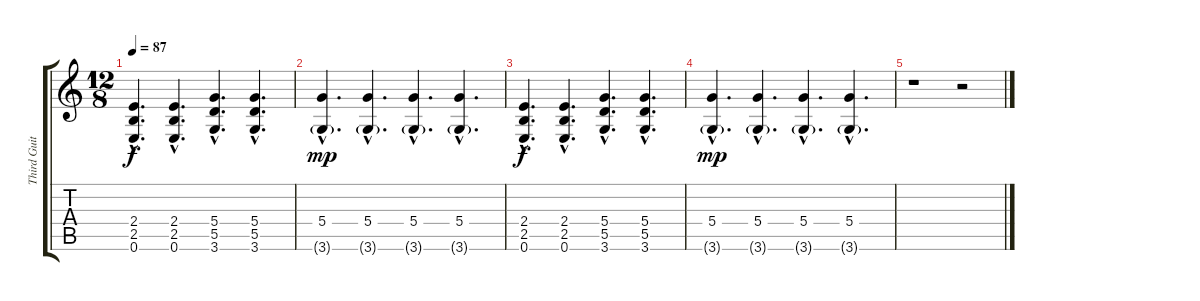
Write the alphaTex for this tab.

\track ("Third Guitar" "Third Guit") {instrument overdrivenguitar}
\staff {score tabs}
\tuning (E4 B3 G3 D3 A2 E2) {hide}
\ts (12 8)
\tempo 87
\clef g2
\ks c
(2.4{hac} 2.5{hac} 0.6{hac}).4{d dy f volume 9} (2.4{hac} 2.5{hac} 0.6{hac}).4{d} (5.4{hac} 5.5{hac} 3.6{hac}).4{d} (5.4{hac} 5.5{hac} 3.6{hac}).4{d} |
(5.4{hac} 3.6{g hac}).4{d dy mp volume 7} (5.4{hac} 3.6{g hac}).4{d} (5.4{hac} 3.6{g hac}).4{d} (5.4{hac} 3.6{g hac}).4{d} |
(2.4{hac} 2.5{hac} 0.6{hac}).4{d dy f volume 0} (2.4{hac} 2.5{hac} 0.6{hac}).4{d} (5.4{hac} 5.5{hac} 3.6{hac}).4{d} (5.4{hac} 5.5{hac} 3.6{hac}).4{d} |
(5.4{hac} 3.6{g hac}).4{d dy mp} (5.4{hac} 3.6{g hac}).4{d} (5.4{hac} 3.6{g hac}).4{d} (5.4{hac} 3.6{g hac}).4{d} |
r.1 r.2
